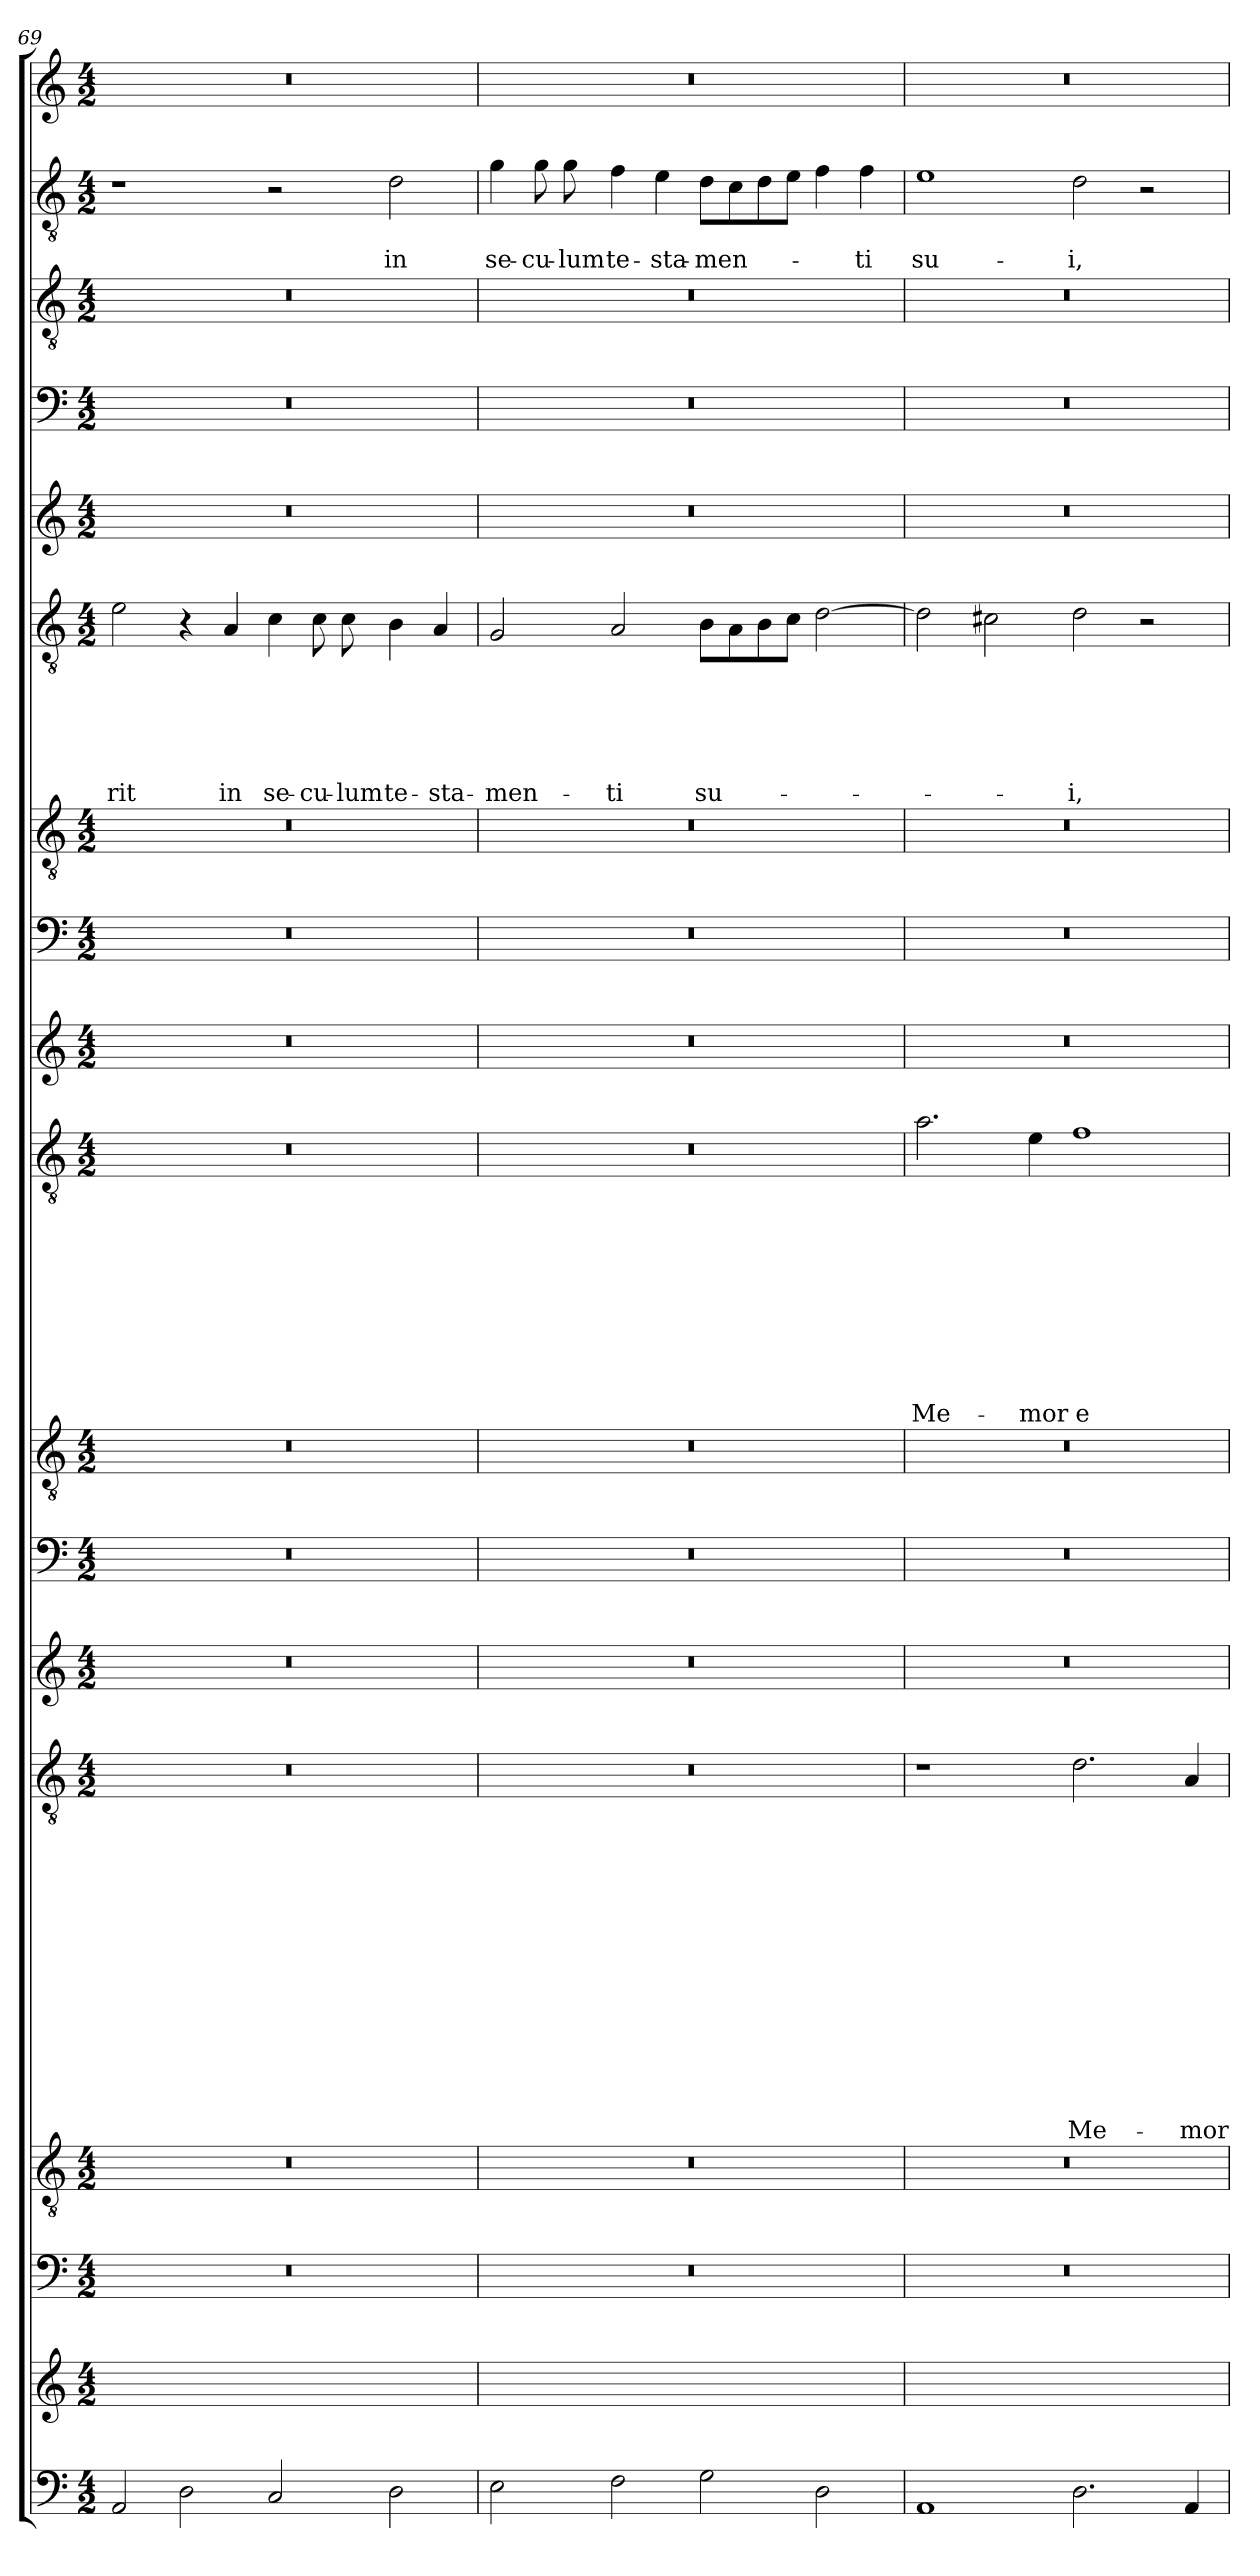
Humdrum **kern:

**kern	**kern	**kern	**kern	**kern	**text	**text	**text	**text	**text	**text	**text	**text	**text	**text	**text	**text	**text	**text	**kern	**kern	**kern	**kern	**text	**text	**text	**text	**text	**text	**text	**text	**text	**text	**kern	**kern	**kern	**kern	**text	**text	**text	**text	**text	**text	**kern	**kern	**kern	**kern	**text	**text	**kern
*part18	*part17	*part16	*part15	*part14	*part14	*part14	*part14	*part14	*part14	*part14	*part14	*part14	*part14	*part14	*part14	*part14	*part14	*part14	*part13	*part12	*part11	*part10	*part10	*part10	*part10	*part10	*part10	*part10	*part10	*part10	*part10	*part10	*part9	*part8	*part7	*part6	*part6	*part6	*part6	*part6	*part6	*part6	*part5	*part4	*part3	*part2	*part2	*part2	*part1
*staff18	*staff17	*staff16	*staff15	*staff14	*staff14	*staff14	*staff14	*staff14	*staff14	*staff14	*staff14	*staff14	*staff14	*staff14	*staff14	*staff14	*staff14	*staff14	*staff13	*staff12	*staff11	*staff10	*staff10	*staff10	*staff10	*staff10	*staff10	*staff10	*staff10	*staff10	*staff10	*staff10	*staff9	*staff8	*staff7	*staff6	*staff6	*staff6	*staff6	*staff6	*staff6	*staff6	*staff5	*staff4	*staff3	*staff2	*staff2	*staff2	*staff1
!!LO:PB:g=z
*clefF4	*clefG2	*clefF4	*clefGv2	*clefGv2	*	*	*	*	*	*	*	*	*	*	*	*	*	*	*clefG2	*clefF4	*clefGv2	*clefGv2	*	*	*	*	*	*	*	*	*	*	*clefG2	*clefF4	*clefGv2	*clefGv2	*	*	*	*	*	*	*clefG2	*clefF4	*clefGv2	*clefGv2	*	*	*clefG2
*k[]	*k[]	*k[]	*k[]	*k[]	*	*	*	*	*	*	*	*	*	*	*	*	*	*	*k[]	*k[]	*k[]	*k[]	*	*	*	*	*	*	*	*	*	*	*k[]	*k[]	*k[]	*k[]	*	*	*	*	*	*	*k[]	*k[]	*k[]	*k[]	*	*	*k[]
*C:	*C:	*C:	*C:	*C:	*	*	*	*	*	*	*	*	*	*	*	*	*	*	*C:	*C:	*C:	*C:	*	*	*	*	*	*	*	*	*	*	*C:	*C:	*C:	*C:	*	*	*	*	*	*	*C:	*C:	*C:	*C:	*	*	*C:
*M4/2	*M4/2	*M4/2	*M4/2	*M4/2	*	*	*	*	*	*	*	*	*	*	*	*	*	*	*M4/2	*M4/2	*M4/2	*M4/2	*	*	*	*	*	*	*	*	*	*	*M4/2	*M4/2	*M4/2	*M4/2	*	*	*	*	*	*	*M4/2	*M4/2	*M4/2	*M4/2	*	*	*M4/2
=69	=69	=69	=69	=69	=69	=69	=69	=69	=69	=69	=69	=69	=69	=69	=69	=69	=69	=69	=69	=69	=69	=69	=69	=69	=69	=69	=69	=69	=69	=69	=69	=69	=69	=69	=69	=69	=69	=69	=69	=69	=69	=69	=69	=69	=69	=69	=69	=69	=69
!	!	!	!	!	!	!	!	!	!	!	!	!	!	!	!	!	!	!	!	!	!	!	!	!	!	!	!	!	!	!	!	!	!	!	!	!	!	!	!	!	!	!LO:LY:b	!	!	!	!	!	!	!
2AA/	0ryy	0r	0r	0r	.	.	.	.	.	.	.	.	.	.	.	.	.	.	0r	0r	0r	0r	.	.	.	.	.	.	.	.	.	.	0r	0r	0r	2e\	.	.	.	.	.	-rit	0r	0r	0r	1r	.	.	0r
2D\	.	.	.	.	.	.	.	.	.	.	.	.	.	.	.	.	.	.	.	.	.	.	.	.	.	.	.	.	.	.	.	.	.	.	.	4r	.	.	.	.	.	.	.	.	.	.	.	.	.
!	!	!	!	!	!	!	!	!	!	!	!	!	!	!	!	!	!	!	!	!	!	!	!	!	!	!	!	!	!	!	!	!	!	!	!	!	!	!	!	!	!	!LO:LY:b	!	!	!	!	!	!	!
.	.	.	.	.	.	.	.	.	.	.	.	.	.	.	.	.	.	.	.	.	.	.	.	.	.	.	.	.	.	.	.	.	.	.	.	4A/	.	.	.	.	.	in	.	.	.	.	.	.	.
!	!	!	!	!	!	!	!	!	!	!	!	!	!	!	!	!	!	!	!	!	!	!	!	!	!	!	!	!	!	!	!	!	!	!	!	!	!	!	!	!	!	!LO:LY:b	!	!	!	!	!	!	!
2C/	.	.	.	.	.	.	.	.	.	.	.	.	.	.	.	.	.	.	.	.	.	.	.	.	.	.	.	.	.	.	.	.	.	.	.	4c\	.	.	.	.	.	se-	.	.	.	2r	.	.	.
!	!	!	!	!	!	!	!	!	!	!	!	!	!	!	!	!	!	!	!	!	!	!	!	!	!	!	!	!	!	!	!	!	!	!	!	!	!	!	!	!	!	!LO:LY:b	!	!	!	!	!	!	!
.	.	.	.	.	.	.	.	.	.	.	.	.	.	.	.	.	.	.	.	.	.	.	.	.	.	.	.	.	.	.	.	.	.	.	.	8c\	.	.	.	.	.	-cu-	.	.	.	.	.	.	.
!	!	!	!	!	!	!	!	!	!	!	!	!	!	!	!	!	!	!	!	!	!	!	!	!	!	!	!	!	!	!	!	!	!	!	!	!	!	!	!	!	!	!LO:LY:b	!	!	!	!	!	!	!
.	.	.	.	.	.	.	.	.	.	.	.	.	.	.	.	.	.	.	.	.	.	.	.	.	.	.	.	.	.	.	.	.	.	.	.	8c\	.	.	.	.	.	-lum	.	.	.	.	.	.	.
!	!	!	!	!	!	!	!	!	!	!	!	!	!	!	!	!	!	!	!	!	!	!	!	!	!	!	!	!	!	!	!	!	!	!	!	!	!	!	!	!	!	!LO:LY:b	!	!	!	!	!	!LO:LY:b	!
2D\	.	.	.	.	.	.	.	.	.	.	.	.	.	.	.	.	.	.	.	.	.	.	.	.	.	.	.	.	.	.	.	.	.	.	.	4B\	.	.	.	.	.	te-	.	.	.	2d\	.	in	.
!	!	!	!	!	!	!	!	!	!	!	!	!	!	!	!	!	!	!	!	!	!	!	!	!	!	!	!	!	!	!	!	!	!	!	!	!	!	!	!	!	!	!LO:LY:b	!	!	!	!	!	!	!
.	.	.	.	.	.	.	.	.	.	.	.	.	.	.	.	.	.	.	.	.	.	.	.	.	.	.	.	.	.	.	.	.	.	.	.	4A/	.	.	.	.	.	-sta-	.	.	.	.	.	.	.
=70	=70	=70	=70	=70	=70	=70	=70	=70	=70	=70	=70	=70	=70	=70	=70	=70	=70	=70	=70	=70	=70	=70	=70	=70	=70	=70	=70	=70	=70	=70	=70	=70	=70	=70	=70	=70	=70	=70	=70	=70	=70	=70	=70	=70	=70	=70	=70	=70	=70
!	!	!	!	!	!	!	!	!	!	!	!	!	!	!	!	!	!	!	!	!	!	!	!	!	!	!	!	!	!	!	!	!	!	!	!	!	!	!	!	!	!	!LO:LY:b	!	!	!	!	!	!LO:LY:b	!
2E\	0ryy	0r	0r	0r	.	.	.	.	.	.	.	.	.	.	.	.	.	.	0r	0r	0r	0r	.	.	.	.	.	.	.	.	.	.	0r	0r	0r	2G/	.	.	.	.	.	-men-	0r	0r	0r	4g\	.	se-	0r
!	!	!	!	!	!	!	!	!	!	!	!	!	!	!	!	!	!	!	!	!	!	!	!	!	!	!	!	!	!	!	!	!	!	!	!	!	!	!	!	!	!	!	!	!	!	!	!	!LO:LY:b	!
.	.	.	.	.	.	.	.	.	.	.	.	.	.	.	.	.	.	.	.	.	.	.	.	.	.	.	.	.	.	.	.	.	.	.	.	.	.	.	.	.	.	.	.	.	.	8g\	.	-cu-	.
!	!	!	!	!	!	!	!	!	!	!	!	!	!	!	!	!	!	!	!	!	!	!	!	!	!	!	!	!	!	!	!	!	!	!	!	!	!	!	!	!	!	!	!	!	!	!	!	!LO:LY:b	!
.	.	.	.	.	.	.	.	.	.	.	.	.	.	.	.	.	.	.	.	.	.	.	.	.	.	.	.	.	.	.	.	.	.	.	.	.	.	.	.	.	.	.	.	.	.	8g\	.	-lum	.
!	!	!	!	!	!	!	!	!	!	!	!	!	!	!	!	!	!	!	!	!	!	!	!	!	!	!	!	!	!	!	!	!	!	!	!	!	!	!	!	!	!	!LO:LY:b	!	!	!	!	!	!LO:LY:b	!
2F\	.	.	.	.	.	.	.	.	.	.	.	.	.	.	.	.	.	.	.	.	.	.	.	.	.	.	.	.	.	.	.	.	.	.	.	2A/	.	.	.	.	.	-ti	.	.	.	4f\	.	te-	.
!	!	!	!	!	!	!	!	!	!	!	!	!	!	!	!	!	!	!	!	!	!	!	!	!	!	!	!	!	!	!	!	!	!	!	!	!	!	!	!	!	!	!	!	!	!	!	!	!LO:LY:b	!
.	.	.	.	.	.	.	.	.	.	.	.	.	.	.	.	.	.	.	.	.	.	.	.	.	.	.	.	.	.	.	.	.	.	.	.	.	.	.	.	.	.	.	.	.	.	4e\	.	-sta-	.
!	!	!	!	!	!	!	!	!	!	!	!	!	!	!	!	!	!	!	!	!	!	!	!	!	!	!	!	!	!	!	!	!	!	!	!	!	!	!	!	!	!	!LO:LY:b	!	!	!	!	!	!LO:LY:b	!
2G\	.	.	.	.	.	.	.	.	.	.	.	.	.	.	.	.	.	.	.	.	.	.	.	.	.	.	.	.	.	.	.	.	.	.	.	8B\L	.	.	.	.	.	su-	.	.	.	8d\L	.	-men-	.
.	.	.	.	.	.	.	.	.	.	.	.	.	.	.	.	.	.	.	.	.	.	.	.	.	.	.	.	.	.	.	.	.	.	.	.	8A\	.	.	.	.	.	.	.	.	.	8c\	.	.	.
.	.	.	.	.	.	.	.	.	.	.	.	.	.	.	.	.	.	.	.	.	.	.	.	.	.	.	.	.	.	.	.	.	.	.	.	8B\	.	.	.	.	.	.	.	.	.	8d\	.	.	.
.	.	.	.	.	.	.	.	.	.	.	.	.	.	.	.	.	.	.	.	.	.	.	.	.	.	.	.	.	.	.	.	.	.	.	.	8c\J	.	.	.	.	.	.	.	.	.	8e\J	.	.	.
2D\	.	.	.	.	.	.	.	.	.	.	.	.	.	.	.	.	.	.	.	.	.	.	.	.	.	.	.	.	.	.	.	.	.	.	.	[2d\	.	.	.	.	.	.	.	.	.	4f\	.	.	.
!	!	!	!	!	!	!	!	!	!	!	!	!	!	!	!	!	!	!	!	!	!	!	!	!	!	!	!	!	!	!	!	!	!	!	!	!	!	!	!	!	!	!	!	!	!	!	!	!LO:LY:b	!
.	.	.	.	.	.	.	.	.	.	.	.	.	.	.	.	.	.	.	.	.	.	.	.	.	.	.	.	.	.	.	.	.	.	.	.	.	.	.	.	.	.	.	.	.	.	4f\	.	-ti	.
=71	=71	=71	=71	=71	=71	=71	=71	=71	=71	=71	=71	=71	=71	=71	=71	=71	=71	=71	=71	=71	=71	=71	=71	=71	=71	=71	=71	=71	=71	=71	=71	=71	=71	=71	=71	=71	=71	=71	=71	=71	=71	=71	=71	=71	=71	=71	=71	=71	=71
!	!	!	!	!	!	!	!	!	!	!	!	!	!	!	!	!	!	!	!	!	!	!	!	!	!	!	!	!	!	!	!	!LO:LY:b	!	!	!	!	!	!	!	!	!	!	!	!	!	!	!	!LO:LY:b	!
1AA	0ryy	0r	0r	1r	.	.	.	.	.	.	.	.	.	.	.	.	.	.	0r	0r	0r	2.a\	.	.	.	.	.	.	.	.	.	Me-	0r	0r	0r	2d\]	.	.	.	.	.	.	0r	0r	0r	1e	.	su-	0r
.	.	.	.	.	.	.	.	.	.	.	.	.	.	.	.	.	.	.	.	.	.	.	.	.	.	.	.	.	.	.	.	.	.	.	.	2c#X\	.	.	.	.	.	.	.	.	.	.	.	.	.
!	!	!	!	!	!	!	!	!	!	!	!	!	!	!	!	!	!	!	!	!	!	!	!	!	!	!	!	!	!	!	!	!LO:LY:b	!	!	!	!	!	!	!	!	!	!	!	!	!	!	!	!	!
.	.	.	.	.	.	.	.	.	.	.	.	.	.	.	.	.	.	.	.	.	.	4e\	.	.	.	.	.	.	.	.	.	-mor	.	.	.	.	.	.	.	.	.	.	.	.	.	.	.	.	.
!	!	!	!	!	!	!	!	!	!	!	!	!	!	!	!	!	!	!LO:LY:b	!	!	!	!	!	!	!	!	!	!	!	!	!	!LO:LY:b	!	!	!	!	!	!	!	!	!	!LO:LY:b	!	!	!	!	!	!LO:LY:b	!
2.D\	.	.	.	2.d\	.	.	.	.	.	.	.	.	.	.	.	.	.	Me-	.	.	.	1f	.	.	.	.	.	.	.	.	.	e-	.	.	.	2d\	.	.	.	.	.	-i,	.	.	.	2d\	.	-i,	.
.	.	.	.	.	.	.	.	.	.	.	.	.	.	.	.	.	.	.	.	.	.	.	.	.	.	.	.	.	.	.	.	.	.	.	.	2r	.	.	.	.	.	.	.	.	.	2r	.	.	.
!	!	!	!	!	!	!	!	!	!	!	!	!	!	!	!	!	!	!LO:LY:b	!	!	!	!	!	!	!	!	!	!	!	!	!	!	!	!	!	!	!	!	!	!	!	!	!	!	!	!	!	!	!
4AA/	.	.	.	4A/	.	.	.	.	.	.	.	.	.	.	.	.	.	-mor	.	.	.	.	.	.	.	.	.	.	.	.	.	.	.	.	.	.	.	.	.	.	.	.	.	.	.	.	.	.	.
=	=	=	=	=	=	=	=	=	=	=	=	=	=	=	=	=	=	=	=	=	=	=	=	=	=	=	=	=	=	=	=	=	=	=	=	=	=	=	=	=	=	=	=	=	=	=	=	=	=
*-	*-	*-	*-	*-	*-	*-	*-	*-	*-	*-	*-	*-	*-	*-	*-	*-	*-	*-	*-	*-	*-	*-	*-	*-	*-	*-	*-	*-	*-	*-	*-	*-	*-	*-	*-	*-	*-	*-	*-	*-	*-	*-	*-	*-	*-	*-	*-	*-	*-
